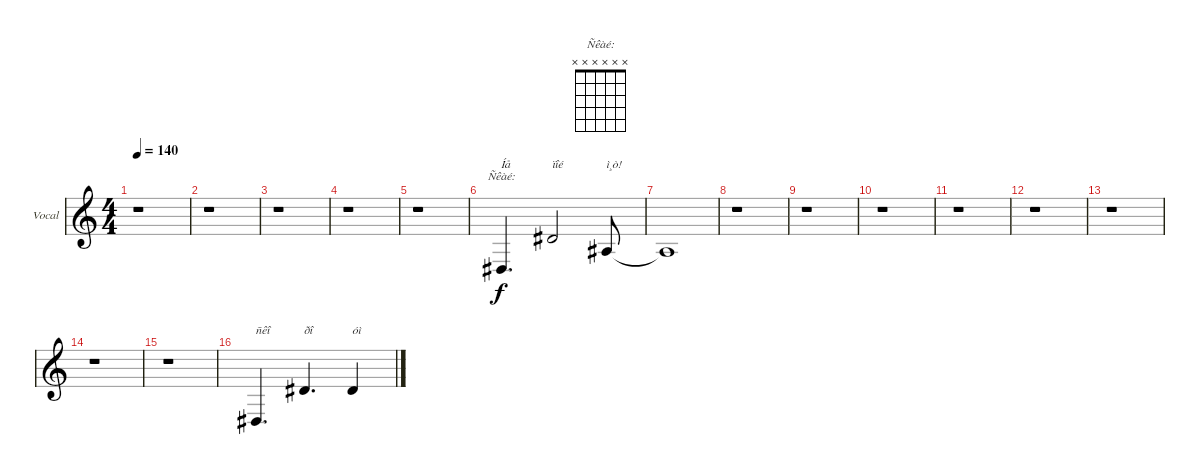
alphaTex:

\bracketExtendMode groupsimilarinstruments
\firstSystemTrackNameOrientation horizontal
\otherSystemsTrackNameOrientation horizontal
\track ("Вокал" "Vocal") {instrument altosax}
\staff {score}
\tuning (Eb4 Bb3 Gb3 Db3 Ab2 Eb2)
\displaytranspose 12
\chord ("Ñêàé:" x x x x x x)
\ts (4 4)
\tempo 140
\clef g2
\ks c
r.1{dy f} |
r.1 |
r.1 |
r.1 |
r.1 |
0.6.4{d ch "Ñêàé:" txt "Íå"} 2.4.2{txt "ïîé"} 2.5.8{txt "ì¸ò!"} |
2.5{t}.1 |
r.1 |
r.1 |
r.1 |
r.1 |
r.1 |
r.1 |
r.1 |
r.1 |
0.6.4{d txt "ñêî"} 2.4.4{d txt "ðî"} 2.4.4{txt "óì"}
